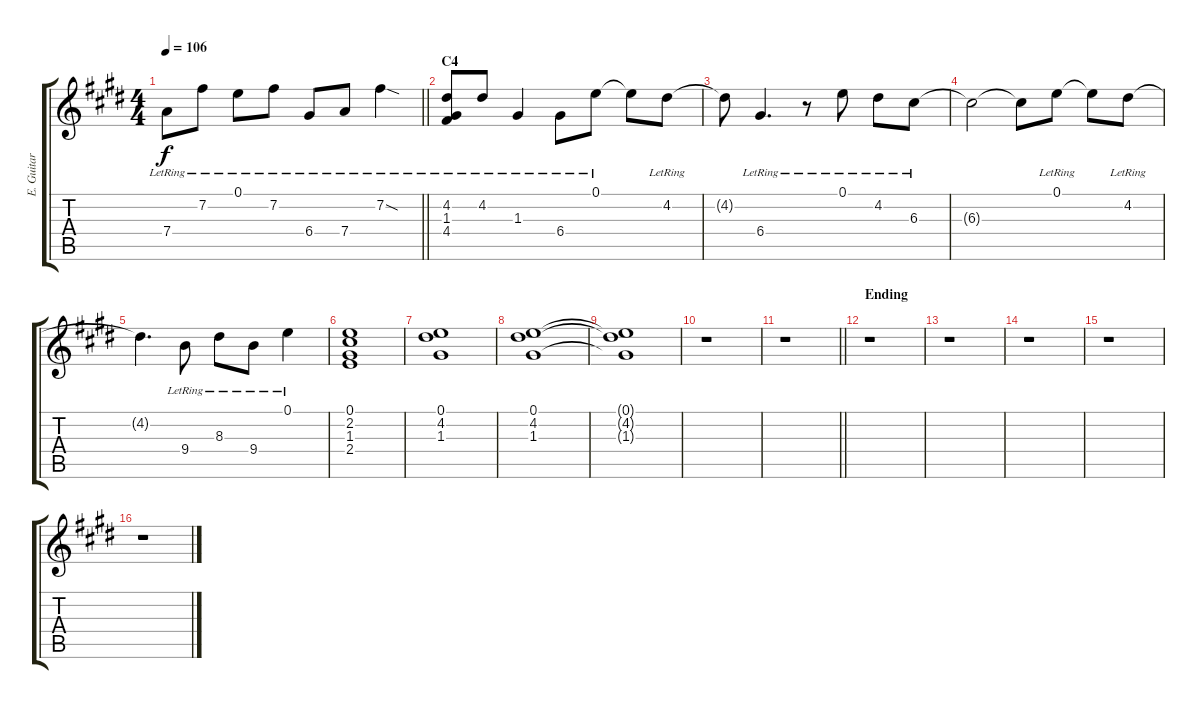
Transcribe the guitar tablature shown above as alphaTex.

\track ("E. Guitar IV" "E. Guitar ") {instrument electricguitarclean}
\staff {score tabs}
\tuning (E4 B3 G3 D3 A2 E2) {hide}
\ts (4 4)
\tempo 106
\clef g2
\barLineRight lightlight
\ks e
7.4{lr}.8{dy f} 7.2{lr}.8 0.1{lr}.8 7.2{lr}.8 6.4{lr}.8 7.4{lr}.8 7.2{sod lr}.4 |
\section ("" "C4")
(4.2{lr} 1.3{lr} 4.4{lr}).8 4.2{lr}.8 1.3{lr}.4 6.4{lr}.8 0.1{lr}.8 0.1{t}.8 4.2{lr}.8 |
4.2{t}.8 6.4{lr}.4{d} r.8 0.1{lr}.8 4.2{lr}.8 6.3{lr}.8 |
6.3{t}.2 6.3{t}.8 0.1{lr}.8 0.1{t}.8 4.2{lr}.8 |
4.2{t}.4{d} 9.4{lr}.8 8.3{lr}.8 9.4{lr}.8 0.1{lr}.4 |
(0.1 2.2 1.3 2.4).1 |
(0.1 4.2 1.3).1 |
(0.1 4.2 1.3).1 |
(0.1{t} 4.2{t} 1.3{t}).1 |
r.1 |
\barLineRight lightlight
r.1 |
\section ("" "Ending")
r.1 |
r.1 |
r.1 |
r.1 |
r.1
